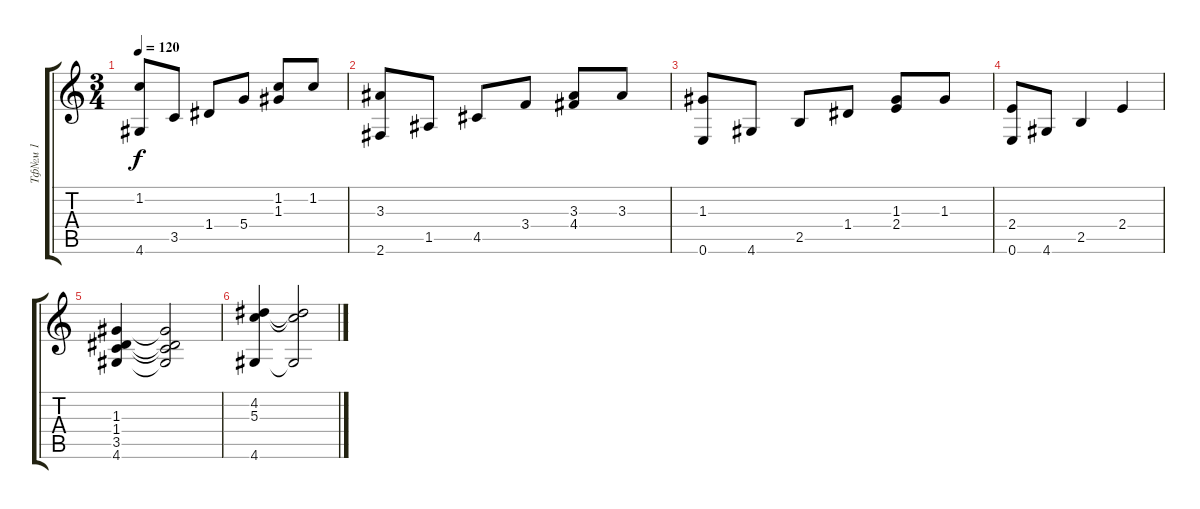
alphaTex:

\track ("Тф№м 1" "Тф№м 1") {instrument acousticguitarsteel}
\staff {score tabs}
\tuning (E4 B3 G3 D3 A2 E2) {hide}
\ts (3 4)
\tempo 120
\clef g2
\ks c
(1.2 4.6).8{dy f} 3.5.8 1.4.8 5.4.8 (1.2 1.3).8 1.2.8 |
(3.3 2.6).8 1.5.8 4.5.8 3.4.8 (3.3 4.4).8 3.3.8 |
(1.3 0.6).8 4.6.8 2.5.8 1.4.8 (1.3 2.4).8 1.3.8 |
(2.4 0.6).8 4.6.8 2.5.4 2.4.4 |
(1.3 1.4 3.5 4.6).4 (1.3{t} 1.4{t} 3.5{t} 4.6{t}).2 |
(4.2 5.3 4.6).4 (4.2{t} 5.3{t} 4.6{t}).2
